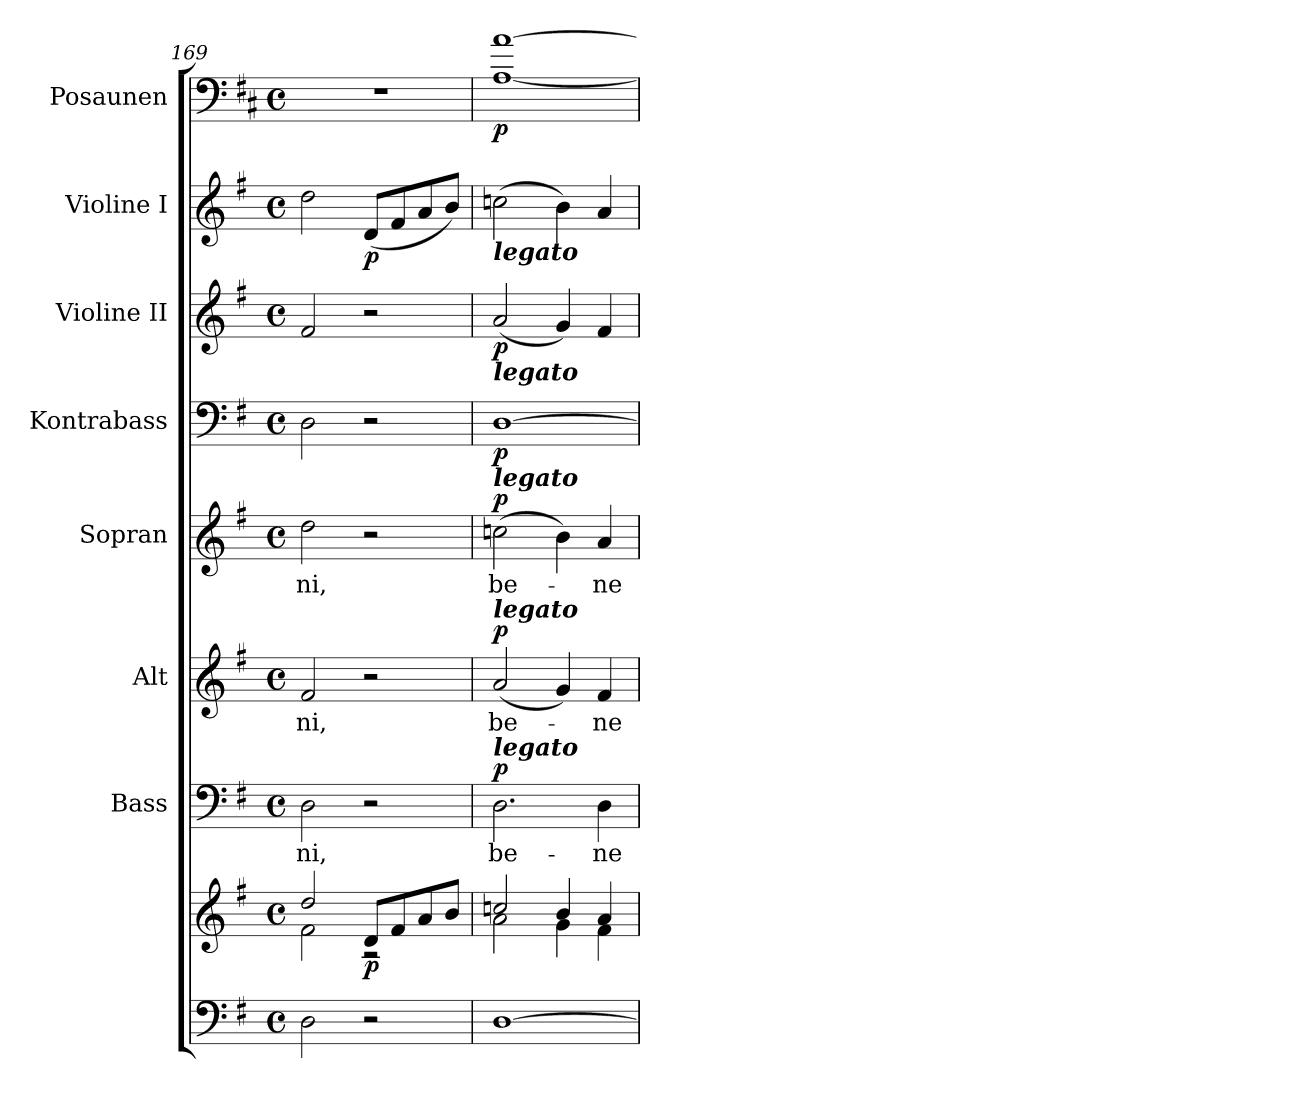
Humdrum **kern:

**kern	**kern	**dynam	**kern	**text	**dynam	**kern	**text	**dynam	**kern	**text	**dynam	**kern	**dynam	**kern	**dynam	**kern	**dynam	**kern	**dynam
*part8	*part8	*part8	*part7	*part7	*part7	*part6	*part6	*part6	*part5	*part5	*part5	*part4	*part4	*part3	*part3	*part2	*part2	*part1	*part1
*staff9	*staff8	*staff8/9	*staff7	*staff7	*staff7	*staff6	*staff6	*staff6	*staff5	*staff5	*staff5	*staff4	*staff4	*staff3	*staff3	*staff2	*staff2	*staff1	*staff1
*	*	*	*I"Bass	*	*	*I"Alt	*	*	*I"Sopran	*	*	*I"Kontrabass	*	*I"Violine II	*	*I"Violine I	*	*I"Posaunen	*
*	*	*	*I'B.	*	*	*I'A.	*	*	*I'S.	*	*	*I'Kb.	*	*I'Vl. II	*	*I'Vl. I	*	*I'Pos.	*
*clefF4	*clefG2	*	*clefF4	*	*	*clefG2	*	*	*clefG2	*	*	*clefF4	*	*clefG2	*	*clefG2	*	*clefF4	*
*	*	*	*	*	*	*	*	*	*	*	*	*ITrd7c12	*	*	*	*	*	*ITrd4c7	*
*k[f#]	*k[f#]	*	*k[f#]	*	*	*k[f#]	*	*	*k[f#]	*	*	*k[f#]	*	*k[f#]	*	*k[f#]	*	*k[f#]	*
*G:	*G:	*	*G:	*	*	*G:	*	*	*G:	*	*	*G:	*	*G:	*	*G:	*	*G:	*
*M4/4	*M4/4	*	*M4/4	*	*	*M4/4	*	*	*M4/4	*	*	*M4/4	*	*M4/4	*	*M4/4	*	*M4/4	*
*met(c)	*met(c)	*	*met(c)	*	*	*met(c)	*	*	*met(c)	*	*	*met(c)	*	*met(c)	*	*met(c)	*	*met(c)	*
=169	=169	=169	=169	=169	=169	=169	=169	=169	=169	=169	=169	=169	=169	=169	=169	=169	=169	=169	=169
*	*^	*	*	*	*	*	*	*	*	*	*	*	*	*	*	*	*	*	*
!	!	!	!	!	!LO:LY:b	!	!	!LO:LY:b	!	!	!LO:LY:b	!	!	!	!	!	!	!	!	!
2D\	2dd/	2f#\	.	2D\	-ni,	.	2f#/	-ni,	.	2dd\	-ni,	.	2DD\	.	2f#/	.	2dd\	.	1r	.
!	!	!	!LO:DY:b	!	!	!	!	!	!	!	!	!	!	!	!	!	!	!LO:DY:b	!	!
2r	8d/L	2rA	p	2r	.	.	2r	.	.	2r	.	.	2r	.	2r	.	(<8d/L	p	.	.
.	8f#/	.	.	.	.	.	.	.	.	.	.	.	.	.	.	.	8f#/	.	.	.
.	8a/	.	.	.	.	.	.	.	.	.	.	.	.	.	.	.	8a/	.	.	.
.	8b/J	.	.	.	.	.	.	.	.	.	.	.	.	.	.	.	8b/J)	.	.	.
!!LO:PB:g=z
=170	=170	=170	=170	=170	=170	=170	=170	=170	=170	=170	=170	=170	=170	=170	=170	=170	=170	=170	=170	=170
!	!	!	!	!	!	!	!	!	!	!	!	!	!	!	!	!	!LO:TX:b:Bi:t=legato	!	!	!
!	!	!	!	!	!	!	!	!	!	!	!	!	!	!	!LO:TX:b:Bi:t=legato	!	!	!	!	!
!	!	!	!	!	!	!	!	!	!	!LO:TX:a:Bi:t=legato	!	!	!	!	!	!	!	!	!	!
!	!	!	!	!	!	!	!LO:TX:a:Bi:t=legato	!	!	!	!	!	!	!	!	!	!	!	!	!
!	!	!	!	!LO:TX:a:Bi:t=legato	!	!	!	!	!	!	!	!	!	!	!	!	!	!	!	!
!	!	!	!	!	!LO:LY:b	!LO:DY:a	!	!LO:LY:b	!LO:DY:a	!	!LO:LY:b	!LO:DY:a	!	!LO:DY:b	!	!LO:DY:b	!	!	!	!LO:DY:b
[1D	2ccn/	2a\	.	2.D\	be-	p	(<2a/	be-	p	(>2ccn\	be-	p	[1DD	p	(<2a/	p	(>2ccn\	.	[1D [1d	p
.	4b/	4g\	.	.	.	.	4g/)	.	.	4b\)	.	.	.	.	4g/)	.	4b\)	.	.	.
!	!	!	!	!	!LO:LY:b	!	!	!LO:LY:b	!	!	!LO:LY:b	!	!	!	!	!	!	!	!	!
.	4a/	4f#\	.	4D\	-ne-	.	4f#/	-ne-	.	4a/	-ne-	.	.	.	4f#/	.	4a/	.	.	.
*	*v	*v	*	*	*	*	*	*	*	*	*	*	*	*	*	*	*	*	*	*
=	=	=	=	=	=	=	=	=	=	=	=	=	=	=	=	=	=	=	=
*-	*-	*-	*-	*-	*-	*-	*-	*-	*-	*-	*-	*-	*-	*-	*-	*-	*-	*-	*-
